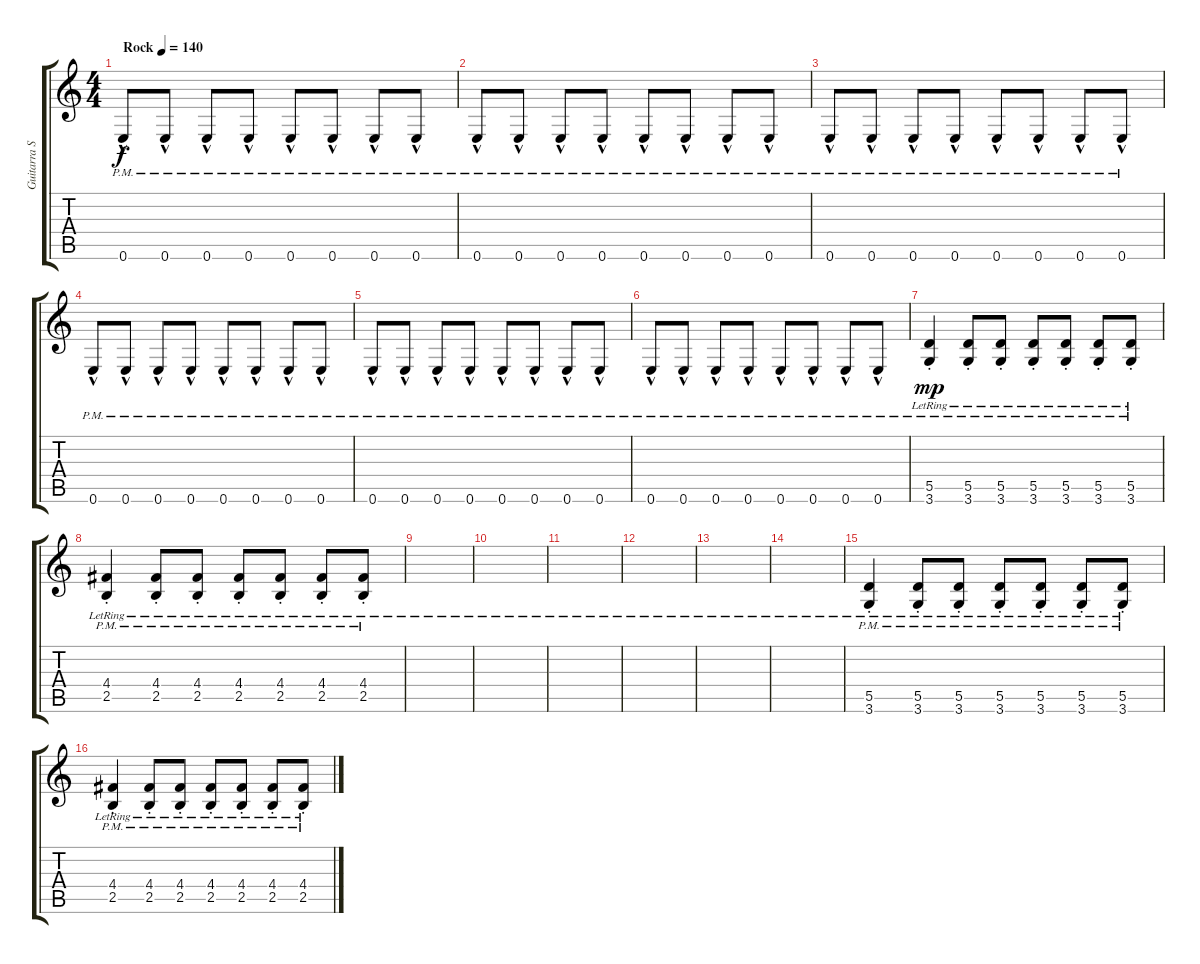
\track ("Guitarra Solista" "Guitarra S") {instrument distortionguitar}
\staff {score tabs}
\tuning (E4 B3 G3 D3 A2 E2) {hide}
\ts (4 4)
\tempo (140 "Rock")
\clef g2
\ks c
0.6{hac pm}.8{dy f instrument distortionguitar} 0.6{hac pm}.8 0.6{hac pm}.8 0.6{hac pm}.8 0.6{hac pm}.8 0.6{hac pm}.8 0.6{hac pm}.8 0.6{hac pm}.8 |
0.6{hac pm}.8 0.6{hac pm}.8 0.6{hac pm}.8 0.6{hac pm}.8 0.6{hac pm}.8 0.6{hac pm}.8 0.6{hac pm}.8 0.6{hac pm}.8 |
0.6{hac pm}.8 0.6{hac pm}.8 0.6{hac pm}.8 0.6{hac pm}.8 0.6{hac pm}.8 0.6{hac pm}.8 0.6{hac pm}.8 0.6{hac pm}.8 |
0.6{hac pm}.8 0.6{hac pm}.8 0.6{hac pm}.8 0.6{hac pm}.8 0.6{hac pm}.8 0.6{hac pm}.8 0.6{hac pm}.8 0.6{hac pm}.8 |
0.6{hac pm}.8 0.6{hac pm}.8 0.6{hac pm}.8 0.6{hac pm}.8 0.6{hac pm}.8 0.6{hac pm}.8 0.6{hac pm}.8 0.6{hac pm}.8 |
0.6{hac pm}.8 0.6{hac pm}.8 0.6{hac pm}.8 0.6{hac pm}.8 0.6{hac pm}.8 0.6{hac pm}.8 0.6{hac pm}.8 0.6{hac pm}.8 |
(5.5{pm st lr} 3.6{pm st lr}).4{dy mp} (5.5{pm st lr} 3.6{pm st lr}).8 (5.5{pm st lr} 3.6{pm st lr}).8 (5.5{pm st lr} 3.6{pm st lr}).8 (5.5{pm st lr} 3.6{pm st lr}).8 (5.5{pm st lr} 3.6{pm st lr}).8 (5.5{pm st lr} 3.6{pm st lr}).8 |
(4.4{pm st lr} 2.5{pm st lr}).4 (4.4{pm st lr} 2.5{pm st lr}).8 (4.4{pm st lr} 2.5{pm st lr}).8 (4.4{pm st lr} 2.5{pm st lr}).8 (4.4{pm st lr} 2.5{pm st lr}).8 (4.4{pm st lr} 2.5{pm st lr}).8 (4.4{pm st lr} 2.5{pm st lr}).8 |
|
|
|
|
|
|
(5.5{pm st lr} 3.6{pm st lr}).4 (5.5{pm st lr} 3.6{pm st lr}).8 (5.5{pm st lr} 3.6{pm st lr}).8 (5.5{pm st lr} 3.6{pm st lr}).8 (5.5{pm st lr} 3.6{pm st lr}).8 (5.5{pm st lr} 3.6{pm st lr}).8 (5.5{pm st lr} 3.6{pm st lr}).8 |
(4.4{pm st lr} 2.5{pm st lr}).4 (4.4{pm st lr} 2.5{pm st lr}).8 (4.4{pm st lr} 2.5{pm st lr}).8 (4.4{pm st lr} 2.5{pm st lr}).8 (4.4{pm st lr} 2.5{pm st lr}).8 (4.4{pm st lr} 2.5{pm st lr}).8 (4.4{pm st lr} 2.5{pm st lr}).8
